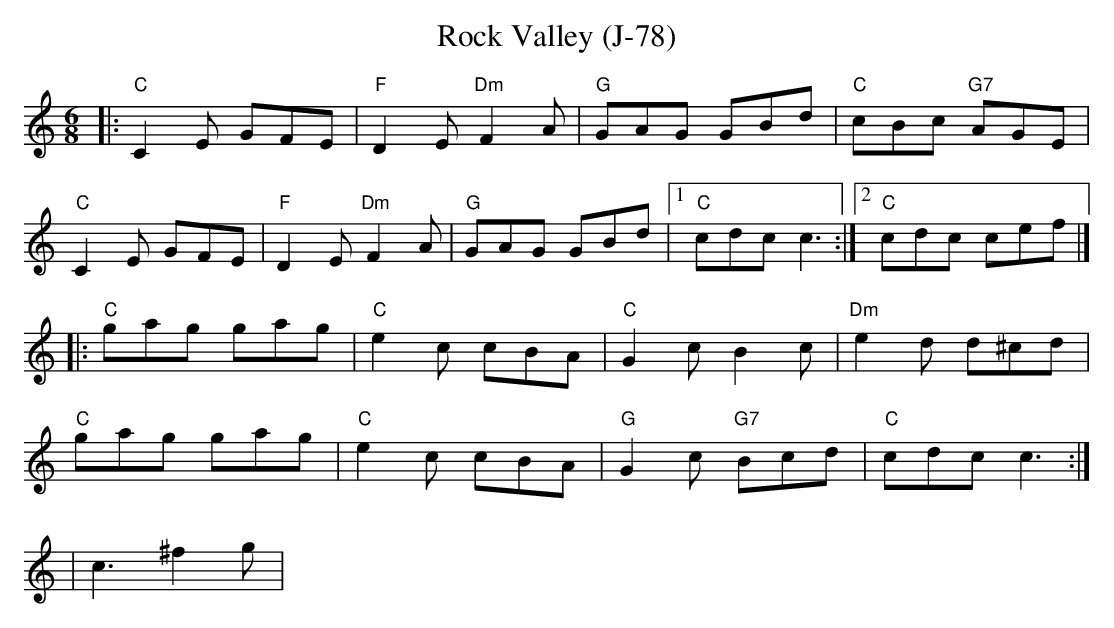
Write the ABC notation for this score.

X:1
T: Rock Valley (J-78)
M:6/8
K:Am
|:"C"C2E GFE|"F"D2E"Dm"F2A|"G"GAG GBd|"C"cBc "G7"AGE|
"C"C2E GFE|"F"D2E"Dm"F2A|"G"GAG GBd|1 "C"cdc c3 :|2 "C"cdc cef|]
|:"C"gag gag|"C"e2c cBA|"C"G2c B2c|"Dm"e2d d^cd|
"C"gag gag|"C"e2c cBA|"G"G2c "G7"Bcd|"C"cdc c3:|
|c3^f2g|
